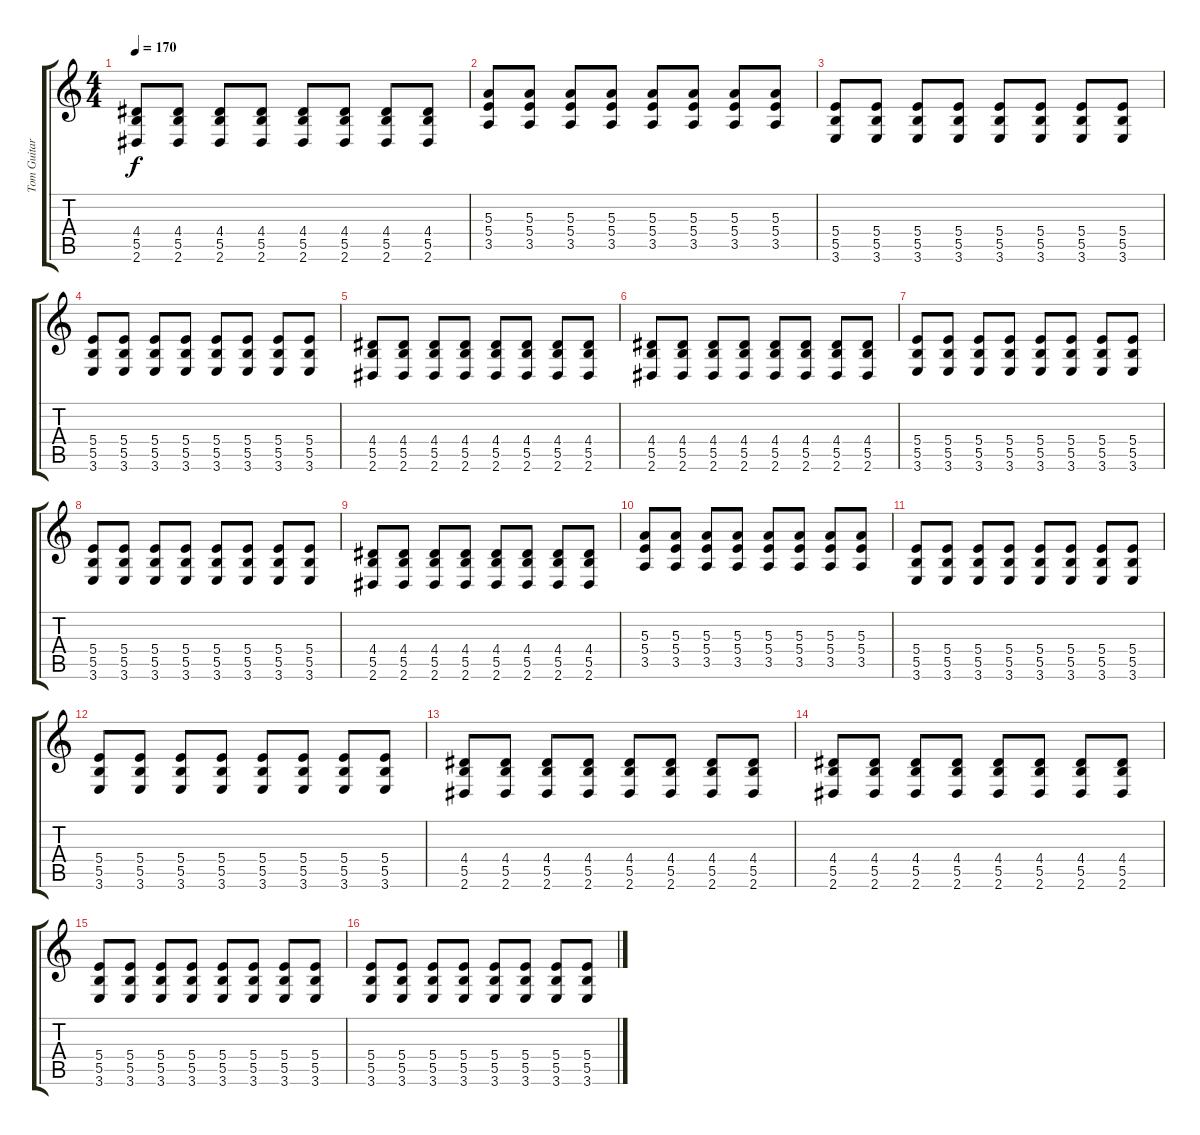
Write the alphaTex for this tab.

\track ("Tom Guitar" "Tom Guitar") {instrument distortionguitar}
\staff {score tabs}
\tuning (Db4 Ab3 E3 B2 Gb2 Db2) {hide}
\ts (4 4)
\tempo 170
\clef g2
\ks c
(4.4 5.5 2.6).8{dy f} (4.4 5.5 2.6).8 (4.4 5.5 2.6).8 (4.4 5.5 2.6).8 (4.4 5.5 2.6).8 (4.4 5.5 2.6).8 (4.4 5.5 2.6).8 (4.4 5.5 2.6).8 |
(5.3 5.4 3.5).8 (5.3 5.4 3.5).8 (5.3 5.4 3.5).8 (5.3 5.4 3.5).8 (5.3 5.4 3.5).8 (5.3 5.4 3.5).8 (5.3 5.4 3.5).8 (5.3 5.4 3.5).8 |
(5.4 5.5 3.6).8 (5.4 5.5 3.6).8 (5.4 5.5 3.6).8 (5.4 5.5 3.6).8 (5.4 5.5 3.6).8 (5.4 5.5 3.6).8 (5.4 5.5 3.6).8 (5.4 5.5 3.6).8 |
(5.4 5.5 3.6).8 (5.4 5.5 3.6).8 (5.4 5.5 3.6).8 (5.4 5.5 3.6).8 (5.4 5.5 3.6).8 (5.4 5.5 3.6).8 (5.4 5.5 3.6).8 (5.4 5.5 3.6).8 |
(4.4 5.5 2.6).8 (4.4 5.5 2.6).8 (4.4 5.5 2.6).8 (4.4 5.5 2.6).8 (4.4 5.5 2.6).8 (4.4 5.5 2.6).8 (4.4 5.5 2.6).8 (4.4 5.5 2.6).8 |
(4.4 5.5 2.6).8 (4.4 5.5 2.6).8 (4.4 5.5 2.6).8 (4.4 5.5 2.6).8 (4.4 5.5 2.6).8 (4.4 5.5 2.6).8 (4.4 5.5 2.6).8 (4.4 5.5 2.6).8 |
(5.4 5.5 3.6).8 (5.4 5.5 3.6).8 (5.4 5.5 3.6).8 (5.4 5.5 3.6).8 (5.4 5.5 3.6).8 (5.4 5.5 3.6).8 (5.4 5.5 3.6).8 (5.4 5.5 3.6).8 |
(5.4 5.5 3.6).8 (5.4 5.5 3.6).8 (5.4 5.5 3.6).8 (5.4 5.5 3.6).8 (5.4 5.5 3.6).8 (5.4 5.5 3.6).8 (5.4 5.5 3.6).8 (5.4 5.5 3.6).8 |
(4.4 5.5 2.6).8 (4.4 5.5 2.6).8 (4.4 5.5 2.6).8 (4.4 5.5 2.6).8 (4.4 5.5 2.6).8 (4.4 5.5 2.6).8 (4.4 5.5 2.6).8 (4.4 5.5 2.6).8 |
(5.3 5.4 3.5).8 (5.3 5.4 3.5).8 (5.3 5.4 3.5).8 (5.3 5.4 3.5).8 (5.3 5.4 3.5).8 (5.3 5.4 3.5).8 (5.3 5.4 3.5).8 (5.3 5.4 3.5).8 |
(5.4 5.5 3.6).8 (5.4 5.5 3.6).8 (5.4 5.5 3.6).8 (5.4 5.5 3.6).8 (5.4 5.5 3.6).8 (5.4 5.5 3.6).8 (5.4 5.5 3.6).8 (5.4 5.5 3.6).8 |
(5.4 5.5 3.6).8 (5.4 5.5 3.6).8 (5.4 5.5 3.6).8 (5.4 5.5 3.6).8 (5.4 5.5 3.6).8 (5.4 5.5 3.6).8 (5.4 5.5 3.6).8 (5.4 5.5 3.6).8 |
(4.4 5.5 2.6).8 (4.4 5.5 2.6).8 (4.4 5.5 2.6).8 (4.4 5.5 2.6).8 (4.4 5.5 2.6).8 (4.4 5.5 2.6).8 (4.4 5.5 2.6).8 (4.4 5.5 2.6).8 |
(4.4 5.5 2.6).8 (4.4 5.5 2.6).8 (4.4 5.5 2.6).8 (4.4 5.5 2.6).8 (4.4 5.5 2.6).8 (4.4 5.5 2.6).8 (4.4 5.5 2.6).8 (4.4 5.5 2.6).8 |
(5.4 5.5 3.6).8 (5.4 5.5 3.6).8 (5.4 5.5 3.6).8 (5.4 5.5 3.6).8 (5.4 5.5 3.6).8 (5.4 5.5 3.6).8 (5.4 5.5 3.6).8 (5.4 5.5 3.6).8 |
(5.4 5.5 3.6).8 (5.4 5.5 3.6).8 (5.4 5.5 3.6).8 (5.4 5.5 3.6).8 (5.4 5.5 3.6).8 (5.4 5.5 3.6).8 (5.4 5.5 3.6).8 (5.4 5.5 3.6).8
